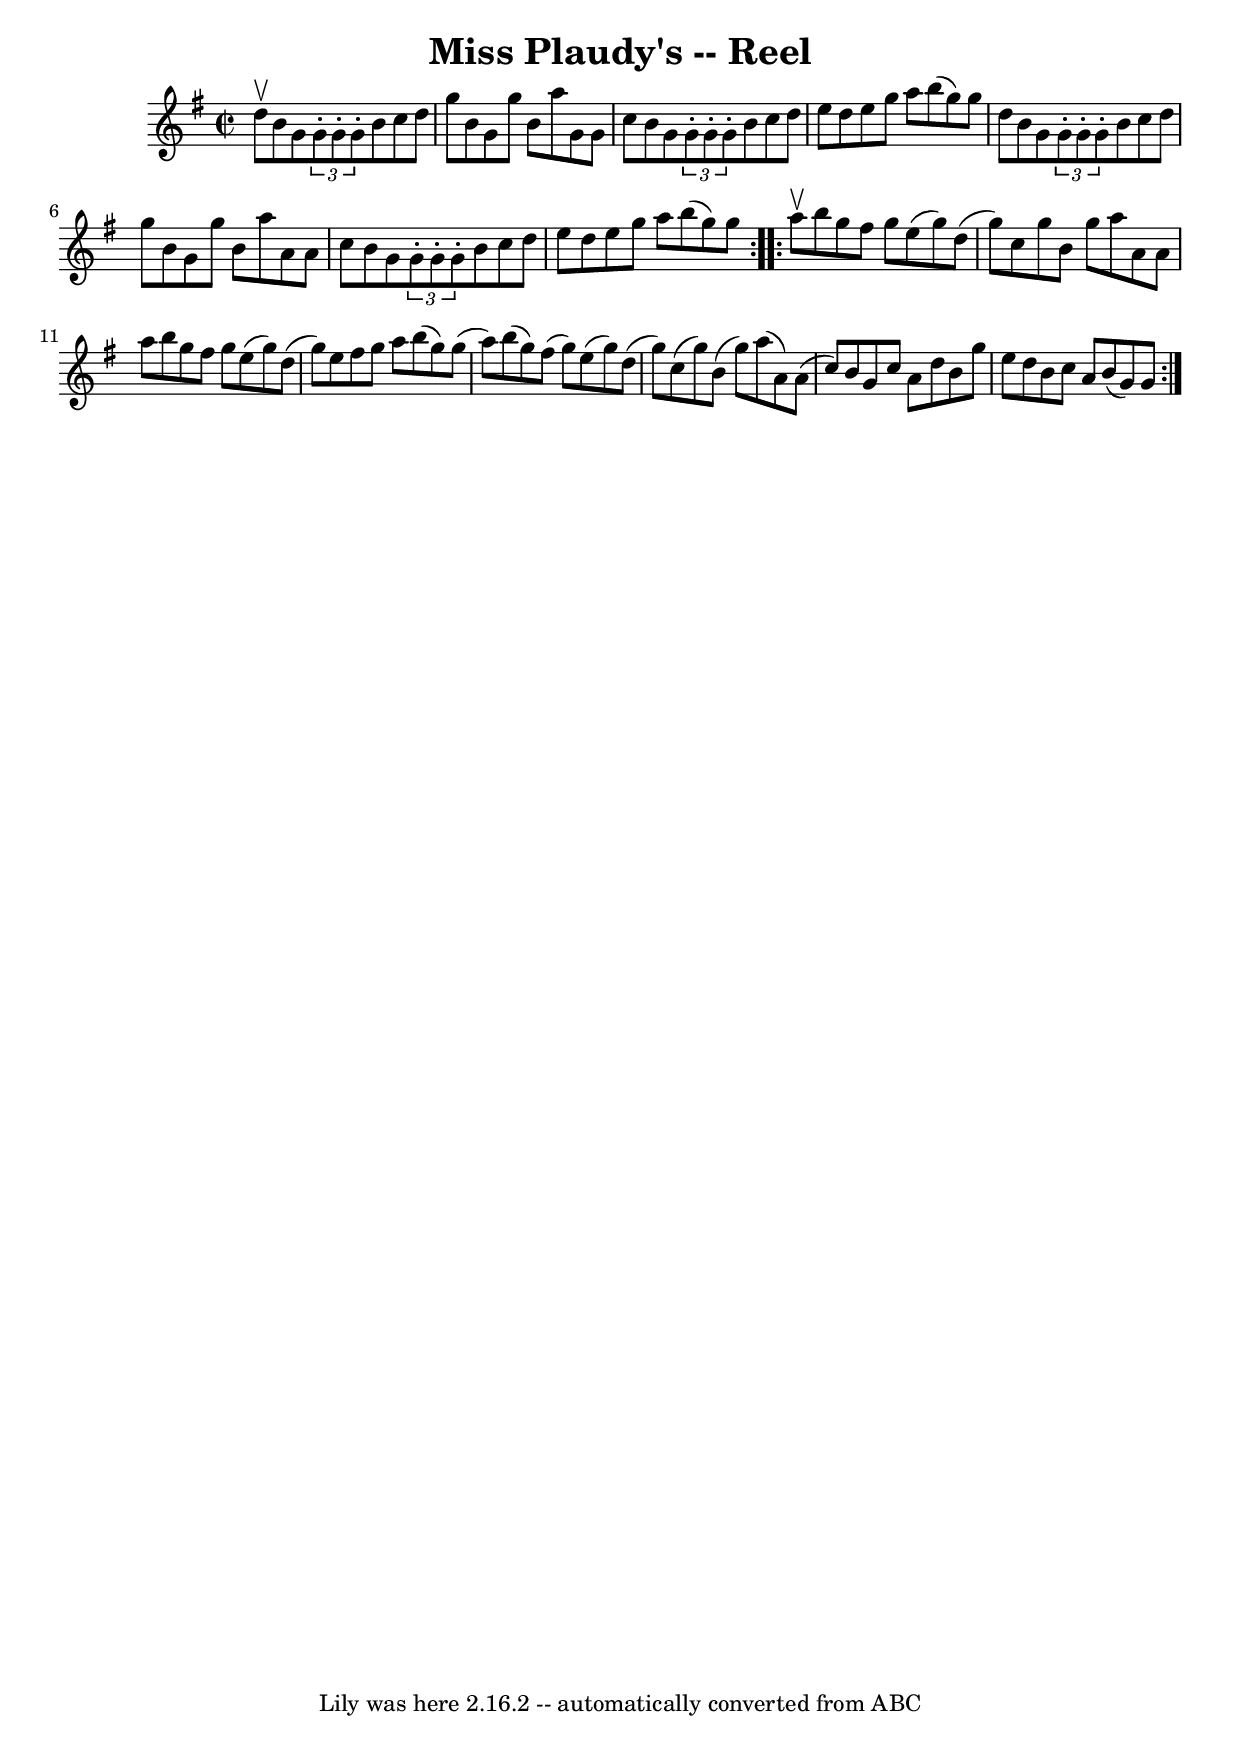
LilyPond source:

\version "2.7.40"
\include "Mammoth.ily"
\header {
	book = "Ryan's Mammoth Collection"
	crossRefNumber = "1"
	footnotes = "\\\\271"
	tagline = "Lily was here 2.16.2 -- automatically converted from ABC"
	title = "Miss Plaudy's -- Reel"
}
voicedefault =  {
\set Score.defaultBarType = "empty"

\repeat volta 2 {
\override Staff.TimeSignature #'style = #'C
 \time 2/2 \key g \major d''8^\upbow |
 b'8 g'8  \times 2/3 {   
g'8 -. g'8 -. g'8 -. } b'8 c''8 d''8 g''8    |
 b'8    
g'8 g''8 b'8 a''8 g'8 g'8 c''8    |
 b'8 g'8  
\times 2/3 { g'8 -. g'8 -. g'8 -. } b'8 c''8 d''8 e''8    
|
 d''8 e''8 g''8 a''8 b''8 (g''8) g''8 d''8    
|
 b'8 g'8  \times 2/3 { g'8 -. g'8 -. g'8 -. } b'8    
c''8 d''8 g''8    |
 b'8 g'8 g''8 b'8 a''8 a'8    
a'8 c''8    |
 b'8 g'8  \times 2/3 { g'8 -. g'8 -. g'8 -. } 
 b'8 c''8 d''8 e''8    |
 d''8 e''8 g''8 a''8    
b''8 (g''8) g''8  }     \repeat volta 2 { a''8^\upbow |
     
b''8 g''8 fis''8 g''8 e''8 (g''8) d''8 (g''8)   
|
 c''8 g''8 b'8 g''8 a''8 a'8 a'8 a''8    
|
 b''8 g''8 fis''8 g''8 e''8 (g''8) d''8 (g''8  
-)   |
 e''8 fis''8 g''8 a''8 b''8 (g''8) g''8 (
a''8)   |
 b''8 (g''8) fis''8 (g''8) e''8 (g''8 
) d''8 (g''8)   |
 c''8 (g''8) b'8 (g''8)   
a''8 (a'8) a'8 (c''8)   |
 b'8 g'8 c''8 a'8    
d''8 b'8 g''8 e''8    |
 d''8 b'8 c''8 a'8 b'8 (
g'8) g'8  }   
}

\score{
    <<

	\context Staff="default"
	{
	    \voicedefault 
	}

    >>
	\layout {
	}
	\midi {}
}
